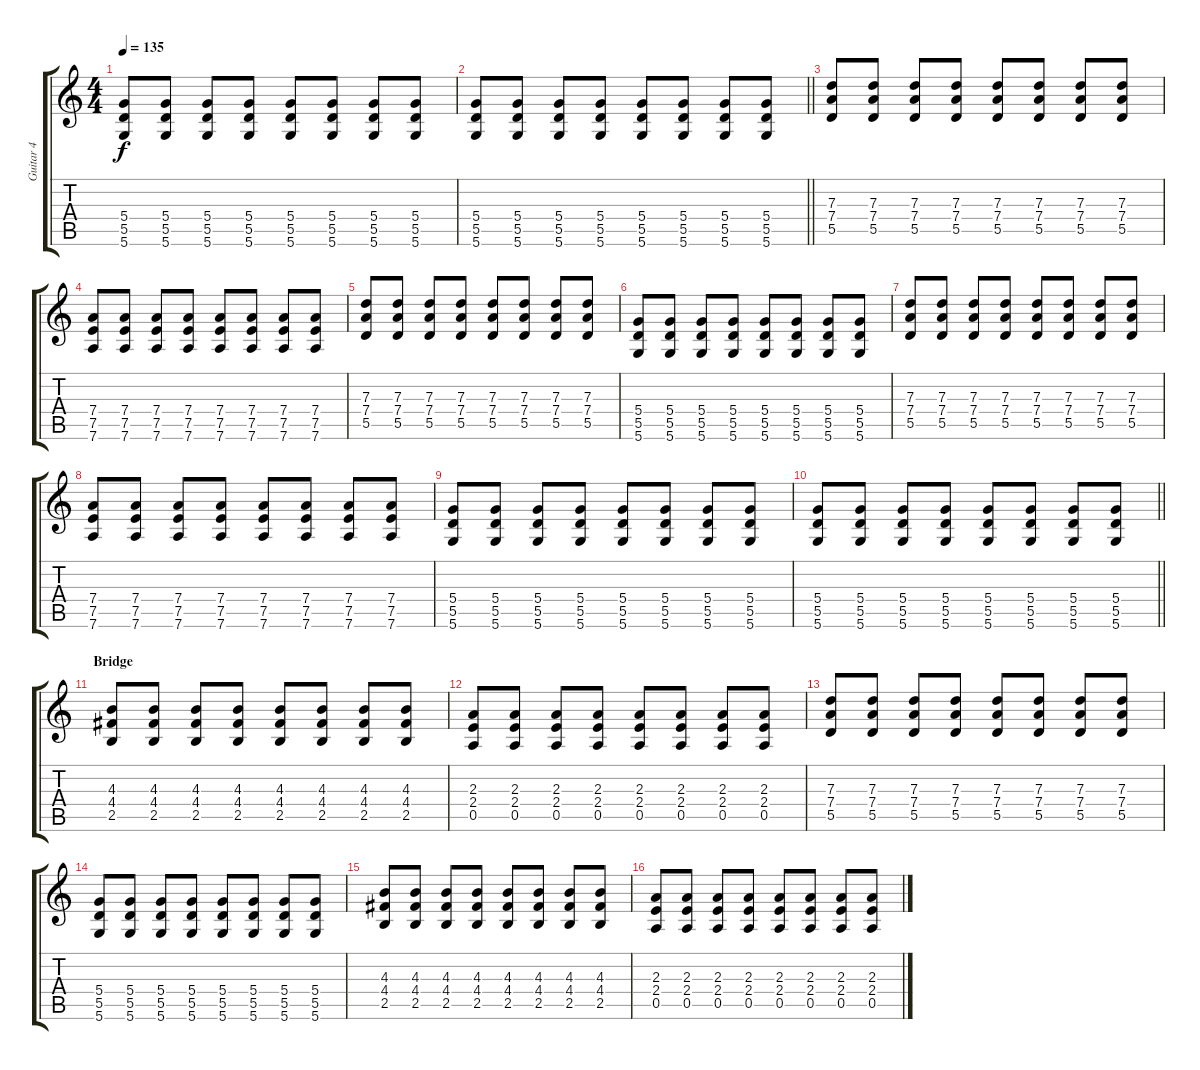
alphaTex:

\track ("Guitar 4" "Guitar 4") {instrument overdrivenguitar}
\staff {score tabs}
\tuning (E4 B3 G3 D3 A2 D2) {hide}
\ts (4 4)
\tempo 135
\clef g2
\ks c
(5.4 5.5 5.6).8{dy f} (5.4 5.5 5.6).8 (5.4 5.5 5.6).8 (5.4 5.5 5.6).8 (5.4 5.5 5.6).8 (5.4 5.5 5.6).8 (5.4 5.5 5.6).8 (5.4 5.5 5.6).8 |
\barLineRight lightlight
(5.4 5.5 5.6).8 (5.4 5.5 5.6).8 (5.4 5.5 5.6).8 (5.4 5.5 5.6).8 (5.4 5.5 5.6).8 (5.4 5.5 5.6).8 (5.4 5.5 5.6).8 (5.4 5.5 5.6).8 |
(7.3 7.4 5.5).8 (7.3 7.4 5.5).8 (7.3 7.4 5.5).8 (7.3 7.4 5.5).8 (7.3 7.4 5.5).8 (7.3 7.4 5.5).8 (7.3 7.4 5.5).8 (7.3 7.4 5.5).8 |
(7.4 7.5 7.6).8 (7.4 7.5 7.6).8 (7.4 7.5 7.6).8 (7.4 7.5 7.6).8 (7.4 7.5 7.6).8 (7.4 7.5 7.6).8 (7.4 7.5 7.6).8 (7.4 7.5 7.6).8 |
(7.3 7.4 5.5).8 (7.3 7.4 5.5).8 (7.3 7.4 5.5).8 (7.3 7.4 5.5).8 (7.3 7.4 5.5).8 (7.3 7.4 5.5).8 (7.3 7.4 5.5).8 (7.3 7.4 5.5).8 |
(5.4 5.5 5.6).8 (5.4 5.5 5.6).8 (5.4 5.5 5.6).8 (5.4 5.5 5.6).8 (5.4 5.5 5.6).8 (5.4 5.5 5.6).8 (5.4 5.5 5.6).8 (5.4 5.5 5.6).8 |
(7.3 7.4 5.5).8 (7.3 7.4 5.5).8 (7.3 7.4 5.5).8 (7.3 7.4 5.5).8 (7.3 7.4 5.5).8 (7.3 7.4 5.5).8 (7.3 7.4 5.5).8 (7.3 7.4 5.5).8 |
(7.4 7.5 7.6).8 (7.4 7.5 7.6).8 (7.4 7.5 7.6).8 (7.4 7.5 7.6).8 (7.4 7.5 7.6).8 (7.4 7.5 7.6).8 (7.4 7.5 7.6).8 (7.4 7.5 7.6).8 |
(5.4 5.5 5.6).8 (5.4 5.5 5.6).8 (5.4 5.5 5.6).8 (5.4 5.5 5.6).8 (5.4 5.5 5.6).8 (5.4 5.5 5.6).8 (5.4 5.5 5.6).8 (5.4 5.5 5.6).8 |
\barLineRight lightlight
(5.4 5.5 5.6).8 (5.4 5.5 5.6).8 (5.4 5.5 5.6).8 (5.4 5.5 5.6).8 (5.4 5.5 5.6).8 (5.4 5.5 5.6).8 (5.4 5.5 5.6).8 (5.4 5.5 5.6).8 |
\section ("" "Bridge")
(4.3 4.4 2.5).8 (4.3 4.4 2.5).8 (4.3 4.4 2.5).8 (4.3 4.4 2.5).8 (4.3 4.4 2.5).8 (4.3 4.4 2.5).8 (4.3 4.4 2.5).8 (4.3 4.4 2.5).8 |
(2.3 2.4 0.5).8 (2.3 2.4 0.5).8 (2.3 2.4 0.5).8 (2.3 2.4 0.5).8 (2.3 2.4 0.5).8 (2.3 2.4 0.5).8 (2.3 2.4 0.5).8 (2.3 2.4 0.5).8 |
(7.3 7.4 5.5).8 (7.3 7.4 5.5).8 (7.3 7.4 5.5).8 (7.3 7.4 5.5).8 (7.3 7.4 5.5).8 (7.3 7.4 5.5).8 (7.3 7.4 5.5).8 (7.3 7.4 5.5).8 |
(5.4 5.5 5.6).8 (5.4 5.5 5.6).8 (5.4 5.5 5.6).8 (5.4 5.5 5.6).8 (5.4 5.5 5.6).8 (5.4 5.5 5.6).8 (5.4 5.5 5.6).8 (5.4 5.5 5.6).8 |
(4.3 4.4 2.5).8 (4.3 4.4 2.5).8 (4.3 4.4 2.5).8 (4.3 4.4 2.5).8 (4.3 4.4 2.5).8 (4.3 4.4 2.5).8 (4.3 4.4 2.5).8 (4.3 4.4 2.5).8 |
(2.3 2.4 0.5).8 (2.3 2.4 0.5).8 (2.3 2.4 0.5).8 (2.3 2.4 0.5).8 (2.3 2.4 0.5).8 (2.3 2.4 0.5).8 (2.3 2.4 0.5).8 (2.3 2.4 0.5).8
